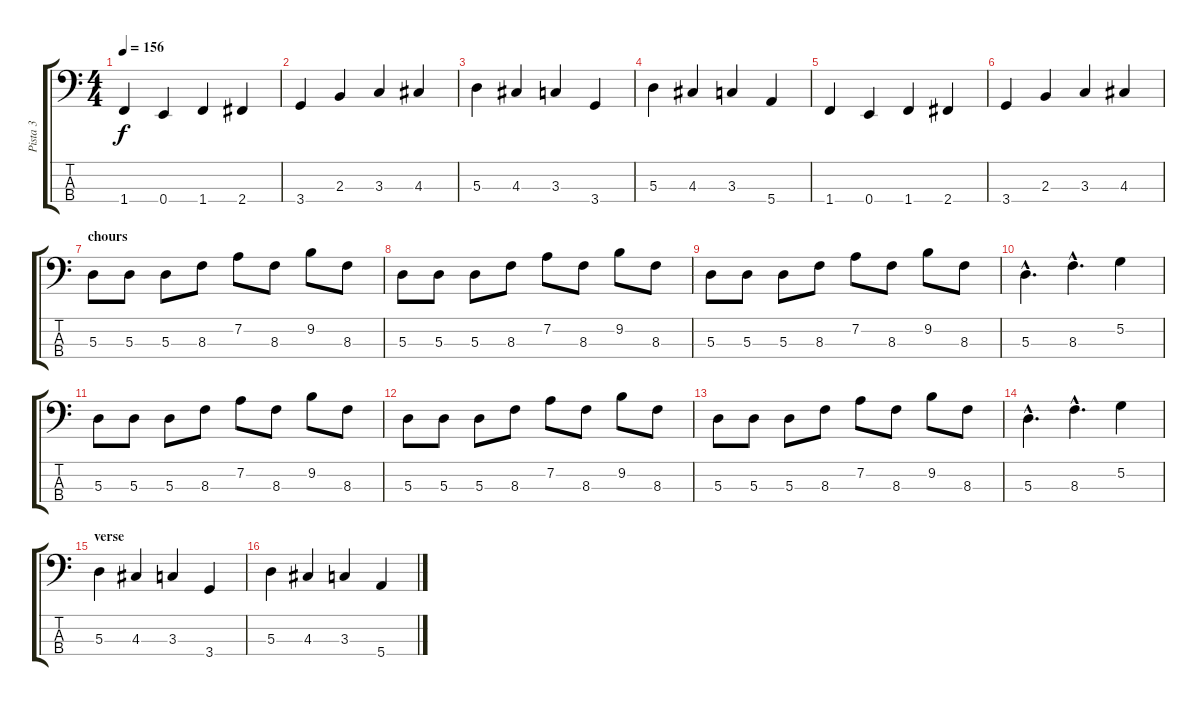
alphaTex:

\track ("Pista 3" "Pista 3") {instrument electricbassfinger}
\staff {score tabs}
\tuning (G2 D2 A1 E1) {hide}
\ts (4 4)
\tempo 156
\clef f4
\ks c
1.4.4{dy f} 0.4.4 1.4.4 2.4.4 |
3.4.4 2.3.4 3.3.4 4.3.4 |
5.3.4 4.3.4 3.3.4 3.4.4 |
5.3.4 4.3.4 3.3.4 5.4.4 |
1.4.4 0.4.4 1.4.4 2.4.4 |
3.4.4 2.3.4 3.3.4 4.3.4 |
\section ("" "chours")
5.3.8 5.3.8 5.3.8 8.3.8 7.2.8 8.3.8 9.2.8 8.3.8 |
5.3.8 5.3.8 5.3.8 8.3.8 7.2.8 8.3.8 9.2.8 8.3.8 |
5.3.8 5.3.8 5.3.8 8.3.8 7.2.8 8.3.8 9.2.8 8.3.8 |
5.3{hac}.4{d} 8.3{hac}.4{d} 5.2.4 |
5.3.8 5.3.8 5.3.8 8.3.8 7.2.8 8.3.8 9.2.8 8.3.8 |
5.3.8 5.3.8 5.3.8 8.3.8 7.2.8 8.3.8 9.2.8 8.3.8 |
5.3.8 5.3.8 5.3.8 8.3.8 7.2.8 8.3.8 9.2.8 8.3.8 |
5.3{hac}.4{d} 8.3{hac}.4{d} 5.2.4 |
\section ("" "verse")
5.3.4 4.3.4 3.3.4 3.4.4 |
5.3.4 4.3.4 3.3.4 5.4.4
